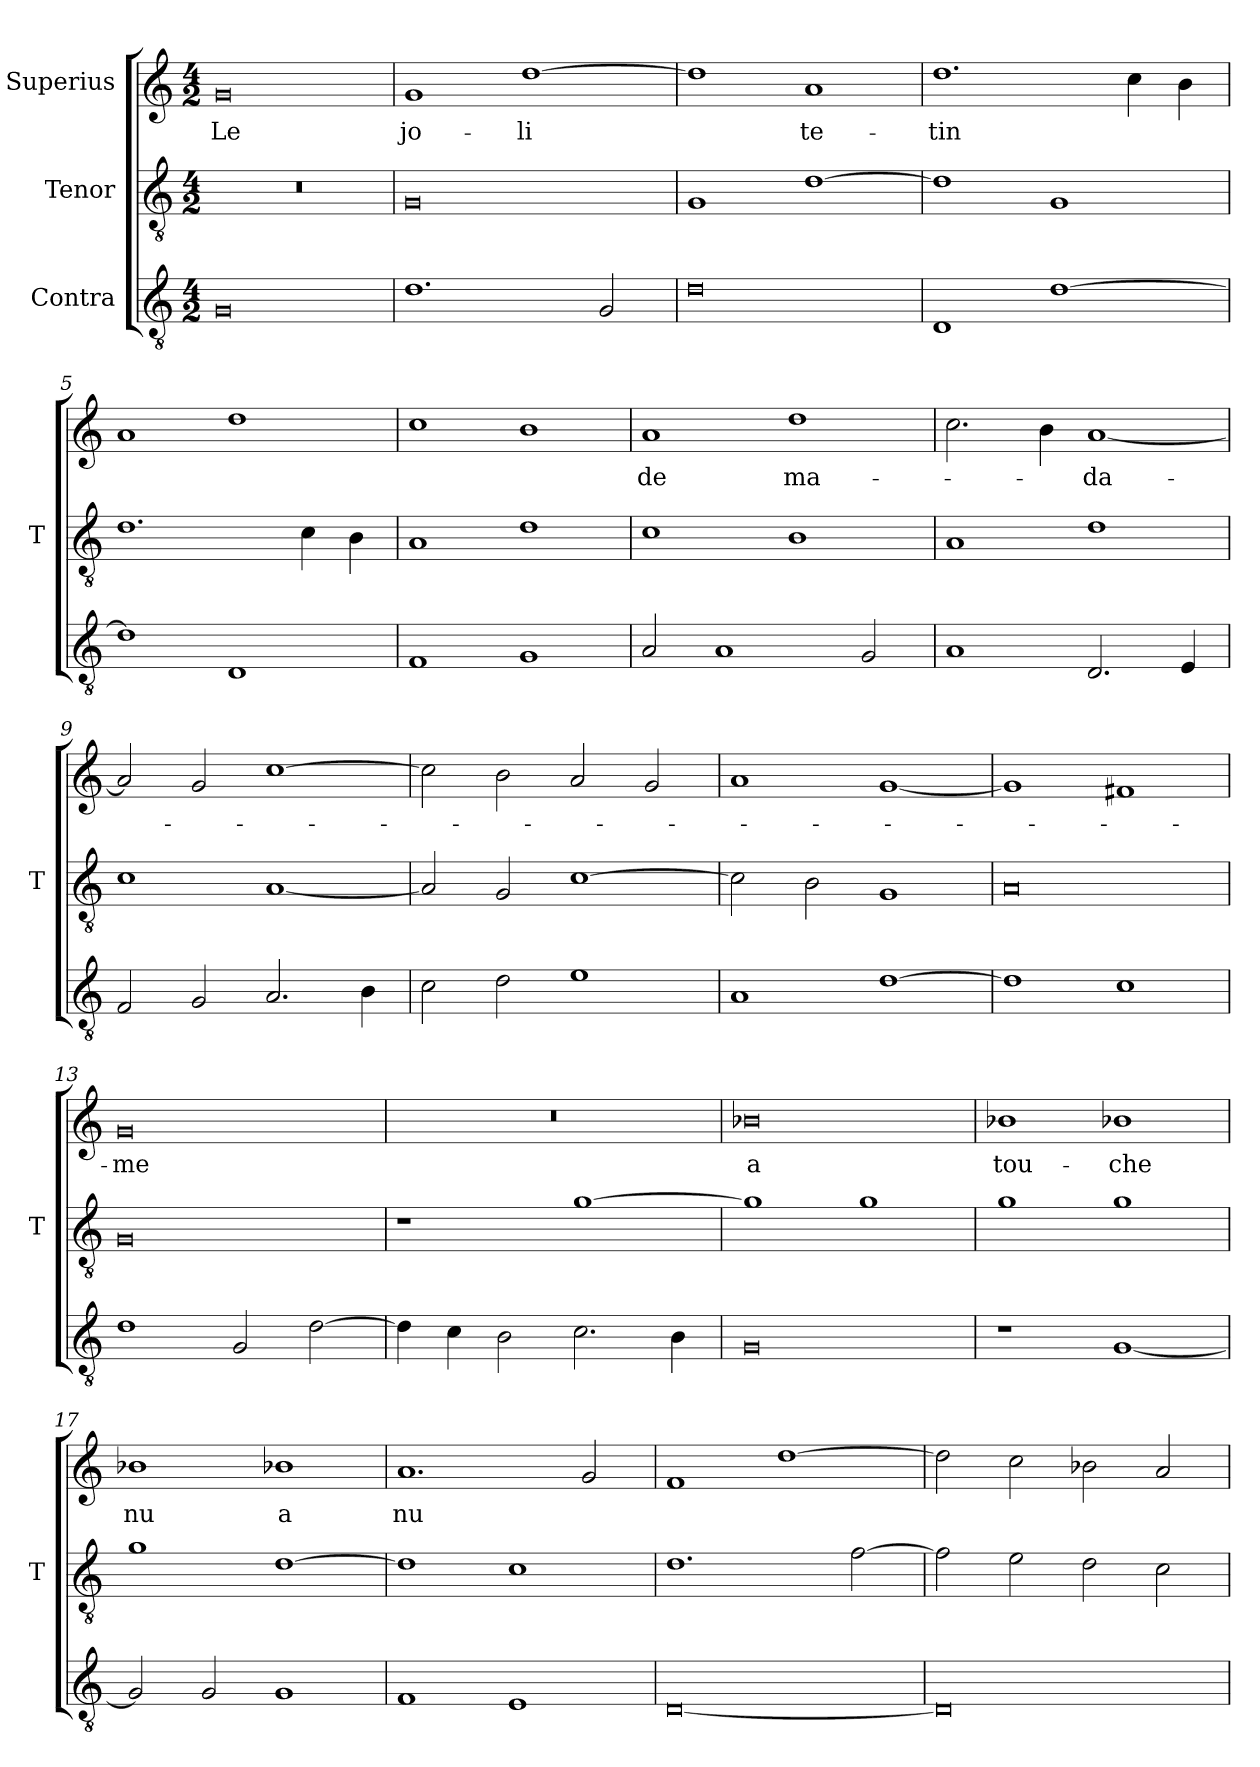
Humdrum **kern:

**kern	**kern	**kern	**text
*part3	*part2	*part1	*part1
*staff3	*staff2	*staff1	*staff1
*I"Contra	*I"Tenor	*I"Superius	*
*	*I'T	*	*
*clefGv2	*clefGv2	*clefG2	*
*M4/2	*M4/2	*M4/2	*
=1	=1	=1	=1
0G	0r	0g	-Le
=2	=2	=2	=2
1.d	0G	1g	jo-
.	.	[1dd	-li
2G	.	.	.
=3	=3	=3	=3
0d	1G	1dd]	.
.	[1d	1a	te-
=4	=4	=4	=4
1D	1d]	1.dd	-tin
[1d	1G	.	.
.	.	4cc	.
.	.	4b	.
=5	=5	=5	=5
1d]	1.d	1a	.
1D	.	1dd	.
.	4c	.	.
.	4B	.	.
=6	=6	=6	=6
1F	1A	1cc	.
1G	1d	1b	.
=7	=7	=7	=7
2A	1c	1a	-de
1A	.	.	.
.	1B	1dd	ma-
2G	.	.	.
=8	=8	=8	=8
1A	1A	2.cc	.
.	.	4b	.
2.D	1d	[1a	-da-
4E	.	.	.
=9	=9	=9	=9
2F	1c	2a]	.
2G	.	2g	.
2.A	[1A	[1cc	.
4B	.	.	.
=10	=10	=10	=10
2c	2A]	2cc]	.
2d	2G	2b	.
1e	[1c	2a	.
.	.	2g	.
=11	=11	=11	=11
1A	2c]	1a	.
.	2B	.	.
[1d	1G	[1g	.
=12	=12	=12	=12
1d]	0A	1g]	.
1c	.	1f#X	.
=13	=13	=13	=13
1d	0G	0g	-me
2G	.	.	.
[2d	.	.	.
=14	=14	=14	=14
4d]	1r	0r	.
4c	.	.	.
2B	.	.	.
2.c	[1g	.	.
4B	.	.	.
=15	=15	=15	=15
0G	1g]	0b-X	-a
.	1g	.	.
=16	=16	=16	=16
1r	1g	1b-X	tou-
[1G	1g	1b-X	-che
=17	=17	=17	=17
2G]	1g	1b-X	-nu
2G	.	.	.
1G	[1d	1b-X	-a
=18	=18	=18	=18
1F	1d]	1.a	-nu
1E	1c	.	.
.	.	2g	.
=19	=19	=19	=19
[0D	1.d	1f	.
.	.	[1dd	.
.	[2f	.	.
=20	=20	=20	=20
0D]	2f]	2dd]	.
.	2e	2cc	.
.	2d	2b-X	.
.	2c	2a	.
=	=	=	=
*-	*-	*-	*-
